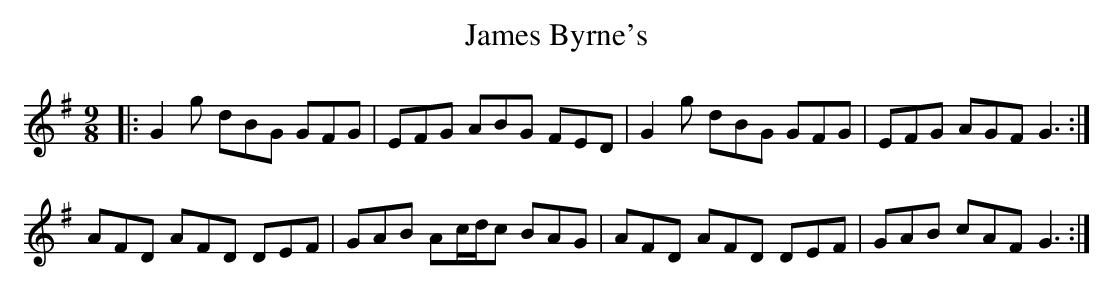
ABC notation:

X:1
T: James Byrne's
M: 9/8
L: 1/8
K: Gmaj
|:G2g dBG GFG|EFG ABG FED|G2g dBG GFG|EFG AGF G3:|
AFD AFD DEF|GAB Ac/d/c BAG|AFD AFD DEF|GAB cAF G3:|
